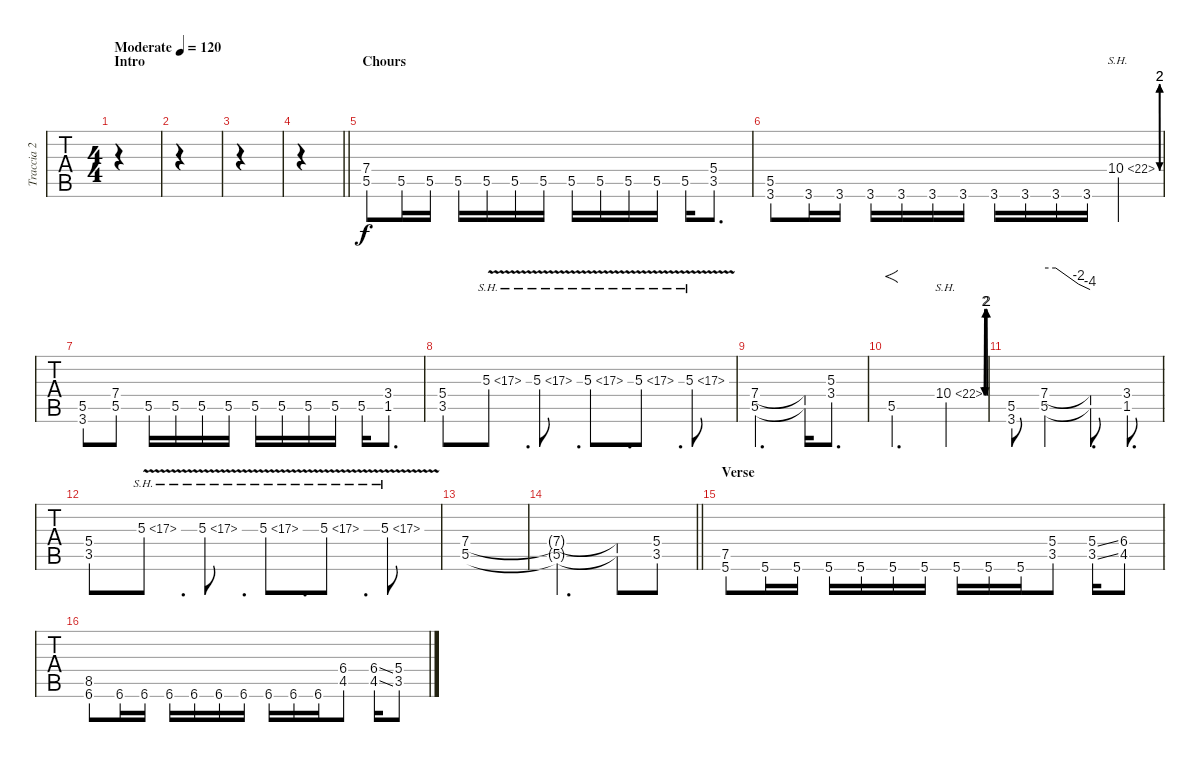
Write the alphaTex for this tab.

\track ("Traccia 2" "Traccia 2") {instrument distortionguitar}
\staff {tabs}
\tuning (Eb4 Bb3 Gb3 Db3 Ab2 Eb2) {hide}
\ts (4 4)
\section ("" "Intro")
\tempo (120 "Moderate")
\clef g2
\ks c
|
|
|
\barLineRight lightlight
|
\section ("" "Chours")
(7.4 5.5).8 5.5.16 5.5.16 5.5.16 5.5.16 5.5.16 5.5.16 5.5.16 5.5.16 5.5.16 5.5.16 5.5.16 (5.4 3.5).8{d} |
(5.5 3.6).8 3.6.16 3.6.16 3.6.16 3.6.16 3.6.16 3.6.16 3.6.16 3.6.16 3.6.16 3.6.16 10.4{be (custom 0 0 10 8 20 8 30 0 40 8 60 8) sh 12}.4 |
(5.5 3.6).8 (7.4 5.5).8 5.5.16 5.5.16 5.5.16 5.5.16 5.5.16 5.5.16 5.5.16 5.5.16 5.5.16 (3.4 1.5).8{d} |
(5.4 3.5).8 5.3{sh 12 v}.8{d} 5.3{sh 12 v}.8{d} 5.3{sh 12 v}.8{d} 5.3{sh 12 v}.8{d} 5.3{sh 12 v}.8 |
(7.4 5.5).2{d} (7.4{t} 5.5{t}).16 (5.3 3.4).8{d} |
5.5.2{f d} 10.4{be (custom 0 0 10 8 20 8 30 0 40 8 50 8 60 0) sh 12}.4 |
(5.5 3.6).8 (7.4 5.5).2{tbe (custom default 0 0 15 0 45 -8 60 -16)} (7.4{t} 5.5{t}).8{d} (3.4 1.5).8{d} |
(5.4 3.5).8 5.3{sh 12 v}.8{d} 5.3{sh 12 v}.8{d} 5.3{sh 12 v}.8{d} 5.3{sh 12 v}.8{d} 5.3{sh 12 v}.8 |
(7.4 5.5).1 |
\barLineRight lightlight
(7.4{t} 5.5{t}).2{d} (7.4{t} 5.5{t}).8 (5.4 3.5).8 |
\section ("" "Verse")
(7.5 5.6).8 5.6.16 5.6.16 5.6.16 5.6.16 5.6.16 5.6.16 5.6.16 5.6.16 5.6.16 (5.4 3.5).8 (5.4{ss} 3.5{ss}).16 (6.4 4.5).8 |
(8.5 6.6).8 6.6.16 6.6.16 6.6.16 6.6.16 6.6.16 6.6.16 6.6.16 6.6.16 6.6.16 (6.4 4.5).8 (6.4{ss} 4.5{ss}).16 (5.4 3.5).8
